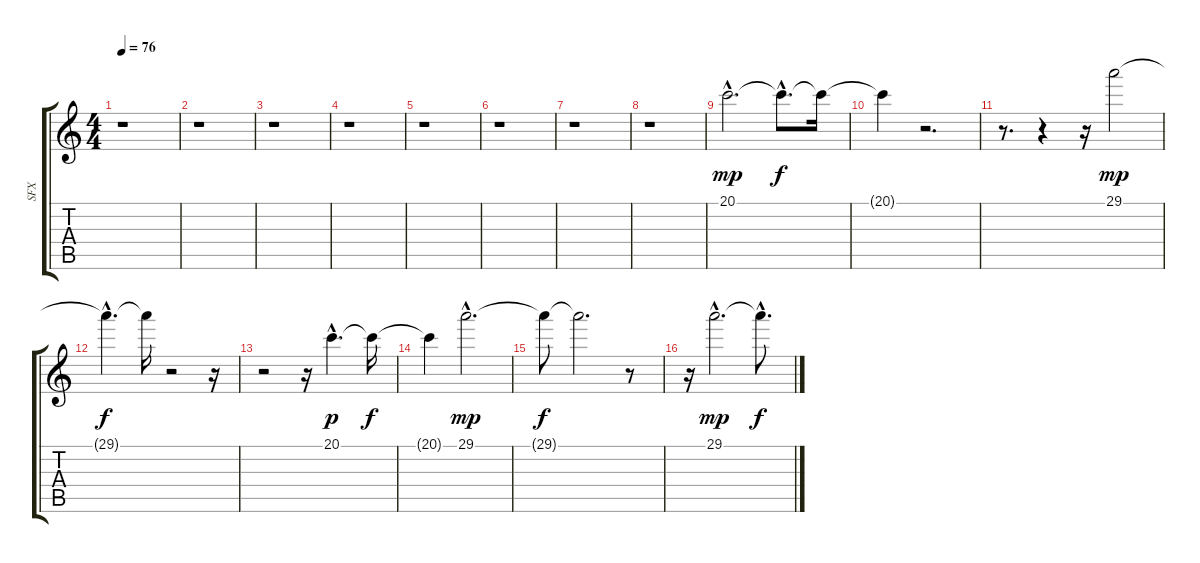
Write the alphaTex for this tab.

\track ("SFX" "SFX") {instrument fx1rain}
\staff {score tabs}
\tuning (E4 B3 G3 D3 A2 E2) {hide}
\ts (4 4)
\tempo 76
\clef g2
\ks c
r.1{dy mp instrument fx1rain} |
r.1 |
r.1 |
r.1 |
r.1 |
r.1 |
r.1 |
r.1 |
20.1{hac}.2{d instrument fx1rain} 20.1{hac t}.8{d dy f} 20.1{t}.16 |
20.1{t}.4 r.2{d} |
r.8{d} r.4 r.16 29.1.2{dy mp} |
29.1{hac t}.4{d dy f} 29.1{t}.16 r.2 r.16 |
r.2 r.16 20.1{hac}.4{d dy p} 20.1{t}.16{dy f} |
20.1{t}.4 29.1{hac}.2{d dy mp} |
29.1{t}.8{dy f} 29.1{t}.2{d} r.8 |
r.16 29.1{hac}.2{d dy mp} 29.1{hac t}.8{d dy f}
